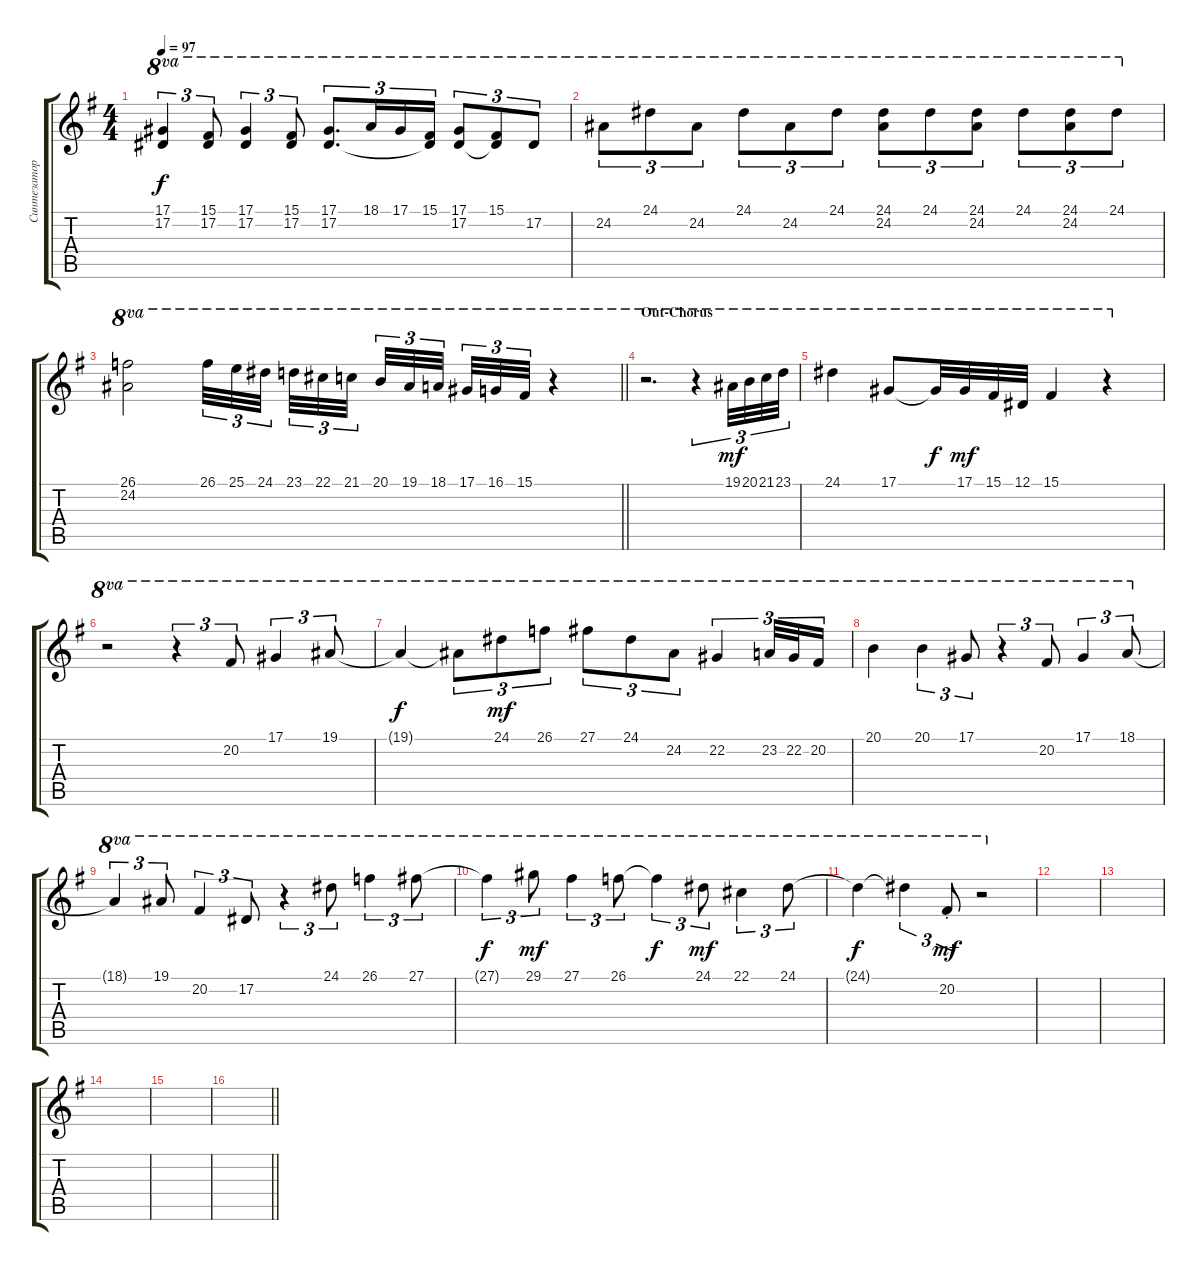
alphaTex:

\track ("Синтезатор" "Синтезатор") {instrument rockorgan}
\staff {score tabs}
\tuning (Eb4 Bb3 Gb3 Db3 Ab2 Eb2) {hide}
\ts (4 4)
\tempo 97
\clef g2
\ks eminor
(17.1 17.2).4{tu (3 2) ot 8va dy f} (15.1 17.2).8{tu (3 2) ot 8va} (17.1 17.2).4{tu (3 2) ot 8va} (15.1 17.2).8{tu (3 2) ot 8va} (17.1 17.2).8{d tu (3 2) ot 8va} 18.1.16{tu (3 2) ot 8va} 17.1.16{tu (3 2) ot 8va} (15.1 17.2{t}).16{tu (3 2) ot 8va} (17.1 17.2).8{tu (3 2) ot 8va} (15.1 17.2{t}).8{tu (3 2) ot 8va} 17.2.8{tu (3 2) ot 8va} |
24.2.8{tu (3 2) ot 8va} 24.1.8{tu (3 2) ot 8va} 24.2.8{tu (3 2) ot 8va} 24.1.8{tu (3 2) ot 8va} 24.2.8{tu (3 2) ot 8va} 24.1.8{tu (3 2) ot 8va} (24.1 24.2).8{tu (3 2) ot 8va} 24.1.8{tu (3 2) ot 8va} (24.1 24.2).8{tu (3 2) ot 8va} 24.1.8{tu (3 2) ot 8va} (24.1 24.2).8{tu (3 2) ot 8va} 24.1.8{tu (3 2) ot 8va} |
\barLineRight lightlight
(26.1 24.2).2{ot 8va} 26.1.32{tu (3 2) ot 8va volume 8} 25.1.32{tu (3 2) ot 8va} 24.1.32{tu (3 2) ot 8va beam splitsecondary} 23.1.32{tu (3 2) ot 8va} 22.1.32{tu (3 2) ot 8va} 21.1.32{tu (3 2) ot 8va beam splitsecondary} 20.1.32{tu (3 2) ot 8va} 19.1.32{tu (3 2) ot 8va} 18.1.32{tu (3 2) ot 8va beam splitsecondary} 17.1.32{tu (3 2) ot 8va} 16.1.32{tu (3 2) ot 8va} 15.1.32{tu (3 2) ot 8va} r.4{ot 8va} |
\section ("" "Out-Chorus")
r.2{d ot 8va} r.4{tu (3 2) ot 8va} 19.1.32{tu (3 2) ot 8va dy mf} 20.1.32{tu (3 2) ot 8va} 21.1.32{tu (3 2) ot 8va} 23.1.32{tu (3 2) ot 8va} |
24.1.4{ot 8va} 17.1.8{ot 8va} 17.1{t}.32{ot 8va dy f} 17.1.32{ot 8va dy mf} 15.1.32{ot 8va} 12.1.32{ot 8va} 15.1.4{ot 8va} r.4{ot 8va} |
r.2{ot 8va} r.4{tu (3 2) ot 8va} 20.2.8{tu (3 2) ot 8va} 17.1.4{tu (3 2) ot 8va} 19.1.8{tu (3 2) ot 8va} |
19.1{t}.4{ot 8va dy f} 19.1{t}.8{tu (3 2) ot 8va} 24.1.8{tu (3 2) ot 8va dy mf} 26.1.8{tu (3 2) ot 8va} 27.1.8{tu (3 2) ot 8va} 24.1.8{tu (3 2) ot 8va} 24.2.8{tu (3 2) ot 8va} 22.2.4{tu (3 2) ot 8va} 23.2.32{tu (3 2) ot 8va} 22.2.32{tu (3 2) ot 8va} 20.2.16{tu (3 2) ot 8va} |
20.1.4{ot 8va} 20.1.4{tu (3 2) ot 8va} 17.1.8{tu (3 2) ot 8va} r.4{tu (3 2) ot 8va} 20.2.8{tu (3 2) ot 8va} 17.1.4{tu (3 2) ot 8va} 18.1.8{tu (3 2) ot 8va} |
18.1{t}.4{tu (3 2) ot 8va} 19.1.8{tu (3 2) ot 8va} 20.2.4{tu (3 2) ot 8va} 17.2.8{tu (3 2) ot 8va} r.4{tu (3 2) ot 8va} 24.1.8{tu (3 2) ot 8va} 26.1.4{tu (3 2) ot 8va} 27.1.8{tu (3 2) ot 8va} |
27.1{t}.4{tu (3 2) ot 8va dy f} 29.1.8{tu (3 2) ot 8va dy mf} 27.1.4{tu (3 2) ot 8va} 26.1.8{tu (3 2) ot 8va} 26.1{t}.4{tu (3 2) ot 8va dy f} 24.1.8{tu (3 2) ot 8va dy mf} 22.1.4{tu (3 2) ot 8va} 24.1.8{tu (3 2) ot 8va} |
24.1{t}.4{ot 8va dy f} 24.1{t}.4{tu (3 2) ot 8va} 20.2{st}.8{tu (3 2) ot 8va dy mf} r.2{ot 8va} |
|
|
|
|
\barLineRight lightlight
